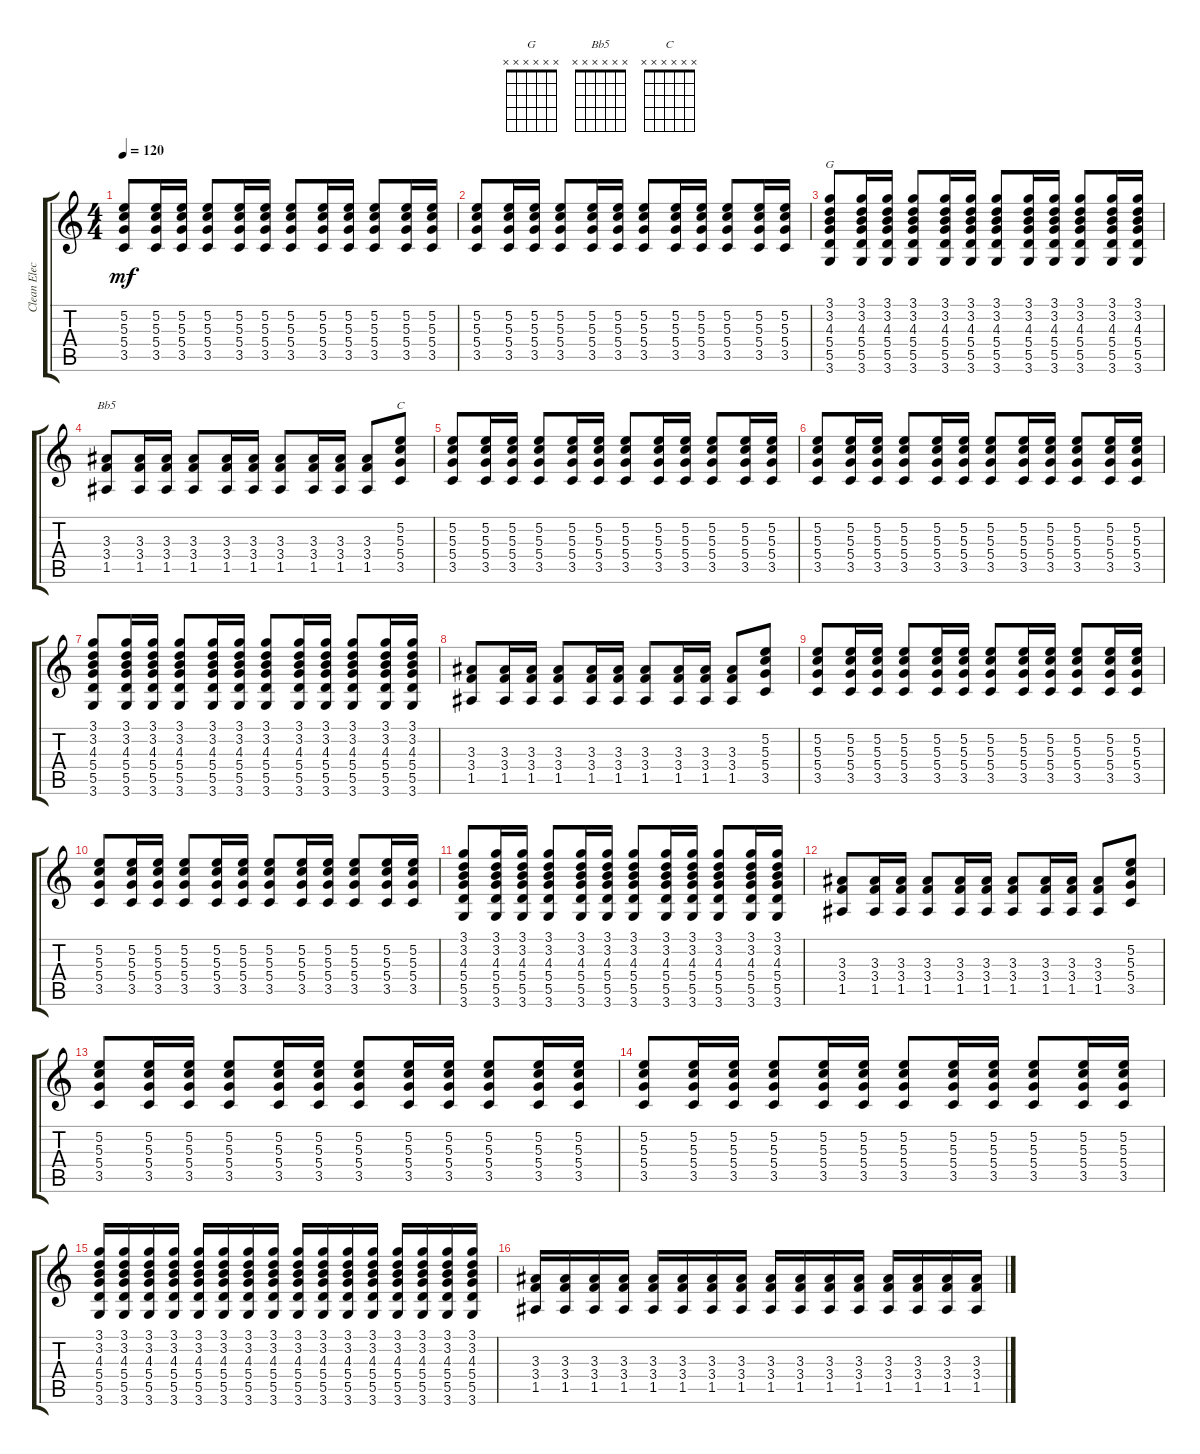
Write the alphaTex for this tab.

\track ("Clean Elec" "Clean Elec") {instrument electricguitarjazz}
\staff {score tabs}
\tuning (E4 B3 G3 D3 A2 E2) {hide}
\chord ("G" x x x x x x) {firstfret 0}
\chord ("Bb5" x x x x x x) {firstfret 0}
\chord ("C" x x x x x x) {firstfret 0}
\ts (4 4)
\tempo 120
\clef g2
\ks c
(5.2 5.3 5.4 3.5).8{dy mf} (5.2 5.3 5.4 3.5).16 (5.2 5.3 5.4 3.5).16 (5.2 5.3 5.4 3.5).8 (5.2 5.3 5.4 3.5).16 (5.2 5.3 5.4 3.5).16 (5.2 5.3 5.4 3.5).8 (5.2 5.3 5.4 3.5).16 (5.2 5.3 5.4 3.5).16 (5.2 5.3 5.4 3.5).8 (5.2 5.3 5.4 3.5).16 (5.2 5.3 5.4 3.5).16 |
(5.2 5.3 5.4 3.5).8 (5.2 5.3 5.4 3.5).16 (5.2 5.3 5.4 3.5).16 (5.2 5.3 5.4 3.5).8 (5.2 5.3 5.4 3.5).16 (5.2 5.3 5.4 3.5).16 (5.2 5.3 5.4 3.5).8 (5.2 5.3 5.4 3.5).16 (5.2 5.3 5.4 3.5).16 (5.2 5.3 5.4 3.5).8 (5.2 5.3 5.4 3.5).16 (5.2 5.3 5.4 3.5).16 |
(3.1 3.2 4.3 5.4 5.5 3.6).8{ch "G"} (3.1 3.2 4.3 5.4 5.5 3.6).16 (3.1 3.2 4.3 5.4 5.5 3.6).16 (3.1 3.2 4.3 5.4 5.5 3.6).8 (3.1 3.2 4.3 5.4 5.5 3.6).16 (3.1 3.2 4.3 5.4 5.5 3.6).16 (3.1 3.2 4.3 5.4 5.5 3.6).8 (3.1 3.2 4.3 5.4 5.5 3.6).16 (3.1 3.2 4.3 5.4 5.5 3.6).16 (3.1 3.2 4.3 5.4 5.5 3.6).8 (3.1 3.2 4.3 5.4 5.5 3.6).16 (3.1 3.2 4.3 5.4 5.5 3.6).16 |
(3.3 3.4 1.5).8{ch "Bb5"} (3.3 3.4 1.5).16 (3.3 3.4 1.5).16 (3.3 3.4 1.5).8 (3.3 3.4 1.5).16 (3.3 3.4 1.5).16 (3.3 3.4 1.5).8 (3.3 3.4 1.5).16 (3.3 3.4 1.5).16 (3.3 3.4 1.5).8 (5.2 5.3 5.4 3.5).8{ch "C"} |
(5.2 5.3 5.4 3.5).8 (5.2 5.3 5.4 3.5).16 (5.2 5.3 5.4 3.5).16 (5.2 5.3 5.4 3.5).8 (5.2 5.3 5.4 3.5).16 (5.2 5.3 5.4 3.5).16 (5.2 5.3 5.4 3.5).8 (5.2 5.3 5.4 3.5).16 (5.2 5.3 5.4 3.5).16 (5.2 5.3 5.4 3.5).8 (5.2 5.3 5.4 3.5).16 (5.2 5.3 5.4 3.5).16 |
(5.2 5.3 5.4 3.5).8 (5.2 5.3 5.4 3.5).16 (5.2 5.3 5.4 3.5).16 (5.2 5.3 5.4 3.5).8 (5.2 5.3 5.4 3.5).16 (5.2 5.3 5.4 3.5).16 (5.2 5.3 5.4 3.5).8 (5.2 5.3 5.4 3.5).16 (5.2 5.3 5.4 3.5).16 (5.2 5.3 5.4 3.5).8 (5.2 5.3 5.4 3.5).16 (5.2 5.3 5.4 3.5).16 |
(3.1 3.2 4.3 5.4 5.5 3.6).8 (3.1 3.2 4.3 5.4 5.5 3.6).16 (3.1 3.2 4.3 5.4 5.5 3.6).16 (3.1 3.2 4.3 5.4 5.5 3.6).8 (3.1 3.2 4.3 5.4 5.5 3.6).16 (3.1 3.2 4.3 5.4 5.5 3.6).16 (3.1 3.2 4.3 5.4 5.5 3.6).8 (3.1 3.2 4.3 5.4 5.5 3.6).16 (3.1 3.2 4.3 5.4 5.5 3.6).16 (3.1 3.2 4.3 5.4 5.5 3.6).8 (3.1 3.2 4.3 5.4 5.5 3.6).16 (3.1 3.2 4.3 5.4 5.5 3.6).16 |
(3.3 3.4 1.5).8 (3.3 3.4 1.5).16 (3.3 3.4 1.5).16 (3.3 3.4 1.5).8 (3.3 3.4 1.5).16 (3.3 3.4 1.5).16 (3.3 3.4 1.5).8 (3.3 3.4 1.5).16 (3.3 3.4 1.5).16 (3.3 3.4 1.5).8 (5.2 5.3 5.4 3.5).8 |
(5.2 5.3 5.4 3.5).8 (5.2 5.3 5.4 3.5).16 (5.2 5.3 5.4 3.5).16 (5.2 5.3 5.4 3.5).8 (5.2 5.3 5.4 3.5).16 (5.2 5.3 5.4 3.5).16 (5.2 5.3 5.4 3.5).8 (5.2 5.3 5.4 3.5).16 (5.2 5.3 5.4 3.5).16 (5.2 5.3 5.4 3.5).8 (5.2 5.3 5.4 3.5).16 (5.2 5.3 5.4 3.5).16 |
(5.2 5.3 5.4 3.5).8 (5.2 5.3 5.4 3.5).16 (5.2 5.3 5.4 3.5).16 (5.2 5.3 5.4 3.5).8 (5.2 5.3 5.4 3.5).16 (5.2 5.3 5.4 3.5).16 (5.2 5.3 5.4 3.5).8 (5.2 5.3 5.4 3.5).16 (5.2 5.3 5.4 3.5).16 (5.2 5.3 5.4 3.5).8 (5.2 5.3 5.4 3.5).16 (5.2 5.3 5.4 3.5).16 |
(3.1 3.2 4.3 5.4 5.5 3.6).8 (3.1 3.2 4.3 5.4 5.5 3.6).16 (3.1 3.2 4.3 5.4 5.5 3.6).16 (3.1 3.2 4.3 5.4 5.5 3.6).8 (3.1 3.2 4.3 5.4 5.5 3.6).16 (3.1 3.2 4.3 5.4 5.5 3.6).16 (3.1 3.2 4.3 5.4 5.5 3.6).8 (3.1 3.2 4.3 5.4 5.5 3.6).16 (3.1 3.2 4.3 5.4 5.5 3.6).16 (3.1 3.2 4.3 5.4 5.5 3.6).8 (3.1 3.2 4.3 5.4 5.5 3.6).16 (3.1 3.2 4.3 5.4 5.5 3.6).16 |
(3.3 3.4 1.5).8 (3.3 3.4 1.5).16 (3.3 3.4 1.5).16 (3.3 3.4 1.5).8 (3.3 3.4 1.5).16 (3.3 3.4 1.5).16 (3.3 3.4 1.5).8 (3.3 3.4 1.5).16 (3.3 3.4 1.5).16 (3.3 3.4 1.5).8 (5.2 5.3 5.4 3.5).8 |
(5.2 5.3 5.4 3.5).8 (5.2 5.3 5.4 3.5).16 (5.2 5.3 5.4 3.5).16 (5.2 5.3 5.4 3.5).8 (5.2 5.3 5.4 3.5).16 (5.2 5.3 5.4 3.5).16 (5.2 5.3 5.4 3.5).8 (5.2 5.3 5.4 3.5).16 (5.2 5.3 5.4 3.5).16 (5.2 5.3 5.4 3.5).8 (5.2 5.3 5.4 3.5).16 (5.2 5.3 5.4 3.5).16 |
(5.2 5.3 5.4 3.5).8 (5.2 5.3 5.4 3.5).16 (5.2 5.3 5.4 3.5).16 (5.2 5.3 5.4 3.5).8 (5.2 5.3 5.4 3.5).16 (5.2 5.3 5.4 3.5).16 (5.2 5.3 5.4 3.5).8 (5.2 5.3 5.4 3.5).16 (5.2 5.3 5.4 3.5).16 (5.2 5.3 5.4 3.5).8 (5.2 5.3 5.4 3.5).16 (5.2 5.3 5.4 3.5).16 |
(3.1 3.2 4.3 5.4 5.5 3.6).16 (3.1 3.2 4.3 5.4 5.5 3.6).16 (3.1 3.2 4.3 5.4 5.5 3.6).16 (3.1 3.2 4.3 5.4 5.5 3.6).16 (3.1 3.2 4.3 5.4 5.5 3.6).16 (3.1 3.2 4.3 5.4 5.5 3.6).16 (3.1 3.2 4.3 5.4 5.5 3.6).16 (3.1 3.2 4.3 5.4 5.5 3.6).16 (3.1 3.2 4.3 5.4 5.5 3.6).16 (3.1 3.2 4.3 5.4 5.5 3.6).16 (3.1 3.2 4.3 5.4 5.5 3.6).16 (3.1 3.2 4.3 5.4 5.5 3.6).16 (3.1 3.2 4.3 5.4 5.5 3.6).16 (3.1 3.2 4.3 5.4 5.5 3.6).16 (3.1 3.2 4.3 5.4 5.5 3.6).16 (3.1 3.2 4.3 5.4 5.5 3.6).16 |
(3.3 3.4 1.5).16 (3.3 3.4 1.5).16 (3.3 3.4 1.5).16 (3.3 3.4 1.5).16 (3.3 3.4 1.5).16 (3.3 3.4 1.5).16 (3.3 3.4 1.5).16 (3.3 3.4 1.5).16 (3.3 3.4 1.5).16 (3.3 3.4 1.5).16 (3.3 3.4 1.5).16 (3.3 3.4 1.5).16 (3.3 3.4 1.5).16 (3.3 3.4 1.5).16 (3.3 3.4 1.5).16 (3.3 3.4 1.5).16
